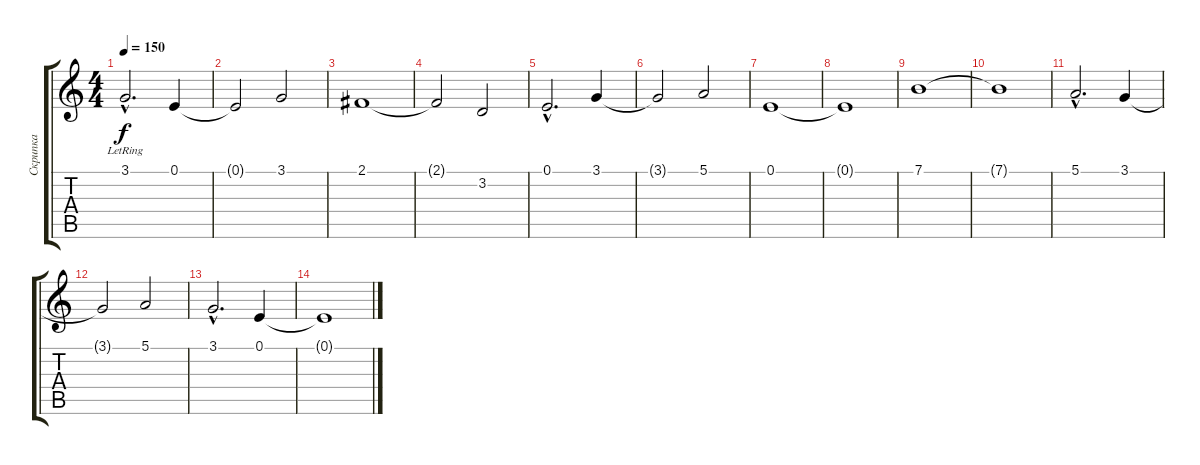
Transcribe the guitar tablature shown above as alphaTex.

\track ("Скрипка" "Скрипка") {instrument violin}
\staff {score tabs}
\tuning (E4 B3 G3 D3 A2 E2) {hide}
\ts (4 4)
\tempo 150
\clef g2
\ks c
3.1{hac lr}.2{d dy f} 0.1.4 |
0.1{t}.2 3.1.2 |
2.1.1 |
2.1{t}.2 3.2.2 |
0.1{hac}.2{d} 3.1.4 |
3.1{t}.2 5.1.2 |
0.1.1 |
0.1{t}.1 |
7.1.1 |
7.1{t}.1 |
5.1{hac}.2{d} 3.1.4 |
3.1{t}.2 5.1.2 |
3.1{hac}.2{d} 0.1.4 |
0.1{t}.1
